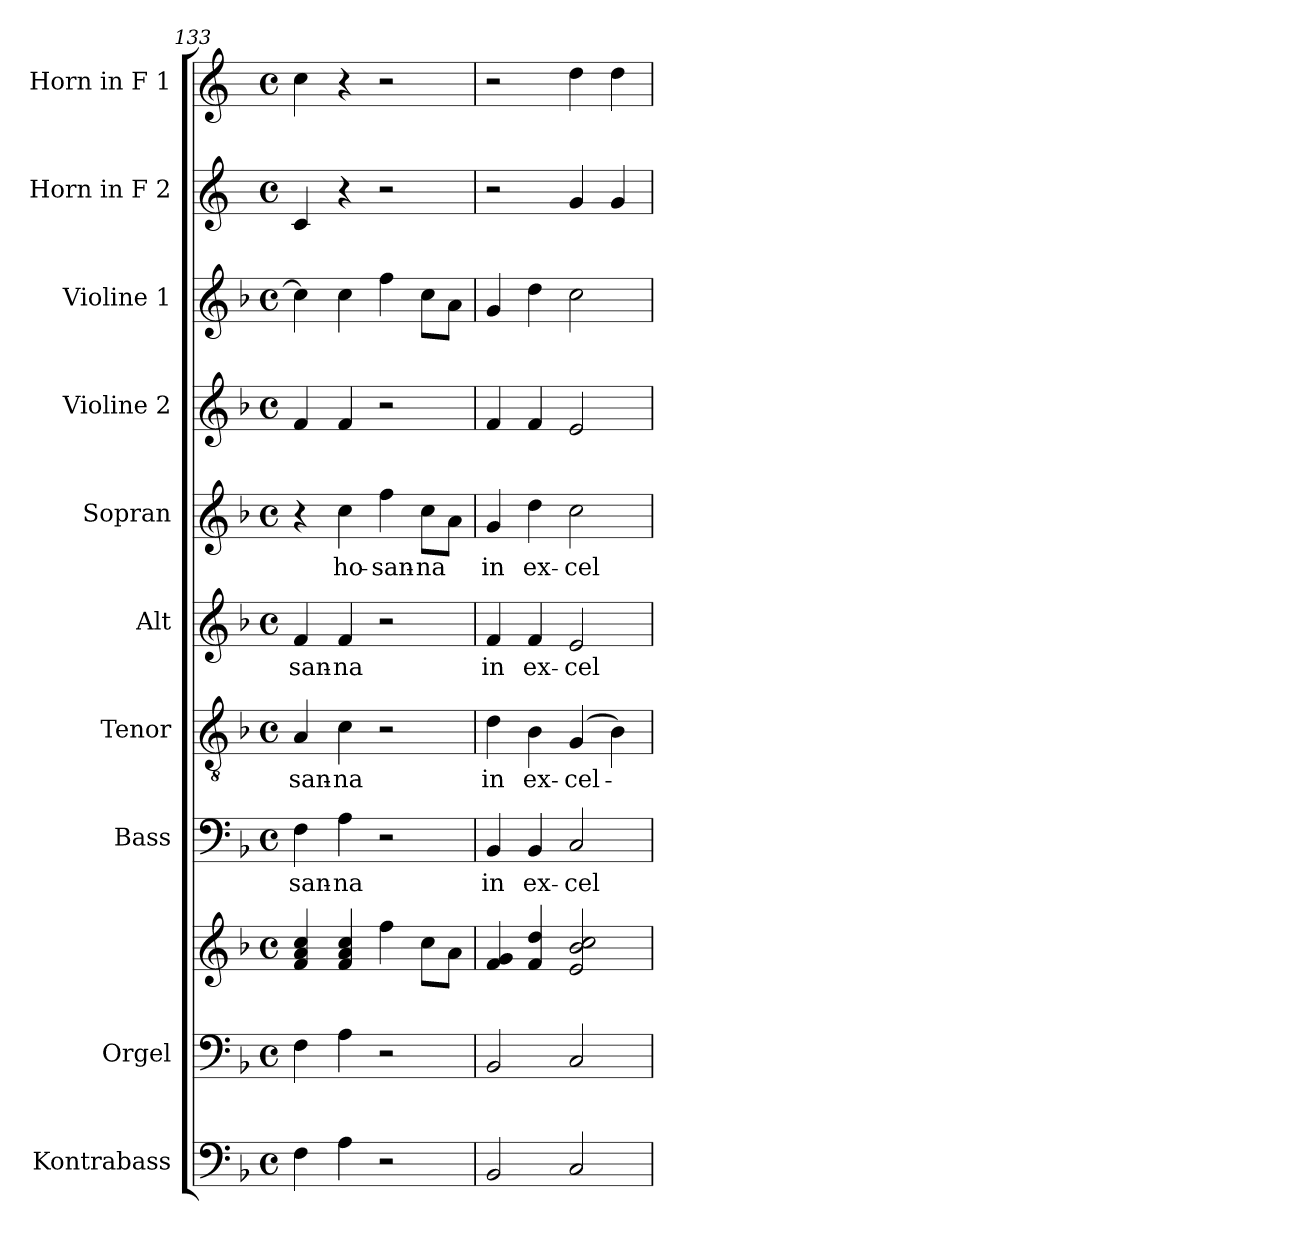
**kern	**kern	**kern	**kern	**text	**kern	**text	**kern	**text	**kern	**text	**kern	**kern	**kern	**kern
*part10	*part9	*part9	*part8	*part8	*part7	*part7	*part6	*part6	*part5	*part5	*part4	*part3	*part2	*part1
*staff11	*staff10	*staff9	*staff8	*staff8	*staff7	*staff7	*staff6	*staff6	*staff5	*staff5	*staff4	*staff3	*staff2	*staff1
*I"Kontrabass	*I"Orgel	*	*I"Bass	*	*I"Tenor	*	*I"Alt	*	*I"Sopran	*	*I"Violine 2	*I"Violine 1	*I"Horn in F 2	*I"Horn in F 1
*I'Kb.	*	*	*I'B.	*	*I'T.	*	*I'A.	*	*I'S.	*	*I'Vl. 2	*I'Vl. 1	*	*
*clefF4	*clefF4	*clefG2	*clefF4	*	*clefGv2	*	*clefG2	*	*clefG2	*	*clefG2	*clefG2	*clefG2	*clefG2
*ITrd7c12	*	*	*	*	*	*	*	*	*	*	*	*	*ITrd4c7	*ITrd4c7
*k[b-]	*k[b-]	*k[b-]	*k[b-]	*	*k[b-]	*	*k[b-]	*	*k[b-]	*	*k[b-]	*k[b-]	*k[b-]	*k[b-]
*F:	*F:	*F:	*F:	*	*F:	*	*F:	*	*F:	*	*F:	*F:	*F:	*F:
*M4/4	*M4/4	*M4/4	*M4/4	*	*M4/4	*	*M4/4	*	*M4/4	*	*M4/4	*M4/4	*M4/4	*M4/4
*met(c)	*met(c)	*met(c)	*met(c)	*	*met(c)	*	*met(c)	*	*met(c)	*	*met(c)	*met(c)	*met(c)	*met(c)
=133	=133	=133	=133	=133	=133	=133	=133	=133	=133	=133	=133	=133	=133	=133
!	!	!	!	!LO:LY:b	!	!LO:LY:b	!	!LO:LY:b	!	!	!	!	!	!
4FF\	4F\	4f/ 4a/ 4cc/	4F\	-san-	4A/	-san-	4f/	-san-	4r	.	4f/	4cc\]	4F/	4f\
!	!	!	!	!LO:LY:b	!	!LO:LY:b	!	!LO:LY:b	!	!LO:LY:b	!	!	!	!
4AA\	4A\	4f/ 4a/ 4cc/	4A\	-na	4c\	-na	4f/	-na	4cc\	ho-	4f/	4cc\	4r	4r
!	!	!	!	!	!	!	!	!	!	!LO:LY:b	!	!	!	!
2r	2r	4ff\	2r	.	2r	.	2r	.	4ff\	-san-	2r	4ff\	2r	2r
!	!	!	!	!	!	!	!	!	!	!LO:LY:b	!	!	!	!
.	.	8cc\L	.	.	.	.	.	.	8cc\L	-na	.	8cc\L	.	.
.	.	8a\J	.	.	.	.	.	.	8a\J	.	.	8a\J	.	.
=134	=134	=134	=134	=134	=134	=134	=134	=134	=134	=134	=134	=134	=134	=134
!	!	!	!	!LO:LY:b	!	!LO:LY:b	!	!LO:LY:b	!	!LO:LY:b	!	!	!	!
2BBB-/	2BB-/	4f/ 4g/	4BB-/	in	4d\	in	4f/	in	4g/	in	4f/	4g/	2r	2r
!	!	!	!	!LO:LY:b	!	!LO:LY:b	!	!LO:LY:b	!	!LO:LY:b	!	!	!	!
.	.	4f/ 4dd/	4BB-/	ex-	4B-\	ex-	4f/	ex-	4dd\	ex-	4f/	4dd\	.	.
!	!	!	!	!LO:LY:b	!	!LO:LY:b	!	!LO:LY:b	!	!LO:LY:b	!	!	!	!
2CC/	2C/	2e/ 2b-/ 2cc/	2C/	-cel-	(4G/	-cel-	2e/	-cel-	2cc\	-cel-	2e/	2cc\	4c/	4g\
.	.	.	.	.	4B-\)	.	.	.	.	.	.	.	4c/	4g\
=	=	=	=	=	=	=	=	=	=	=	=	=	=	=
*-	*-	*-	*-	*-	*-	*-	*-	*-	*-	*-	*-	*-	*-	*-
